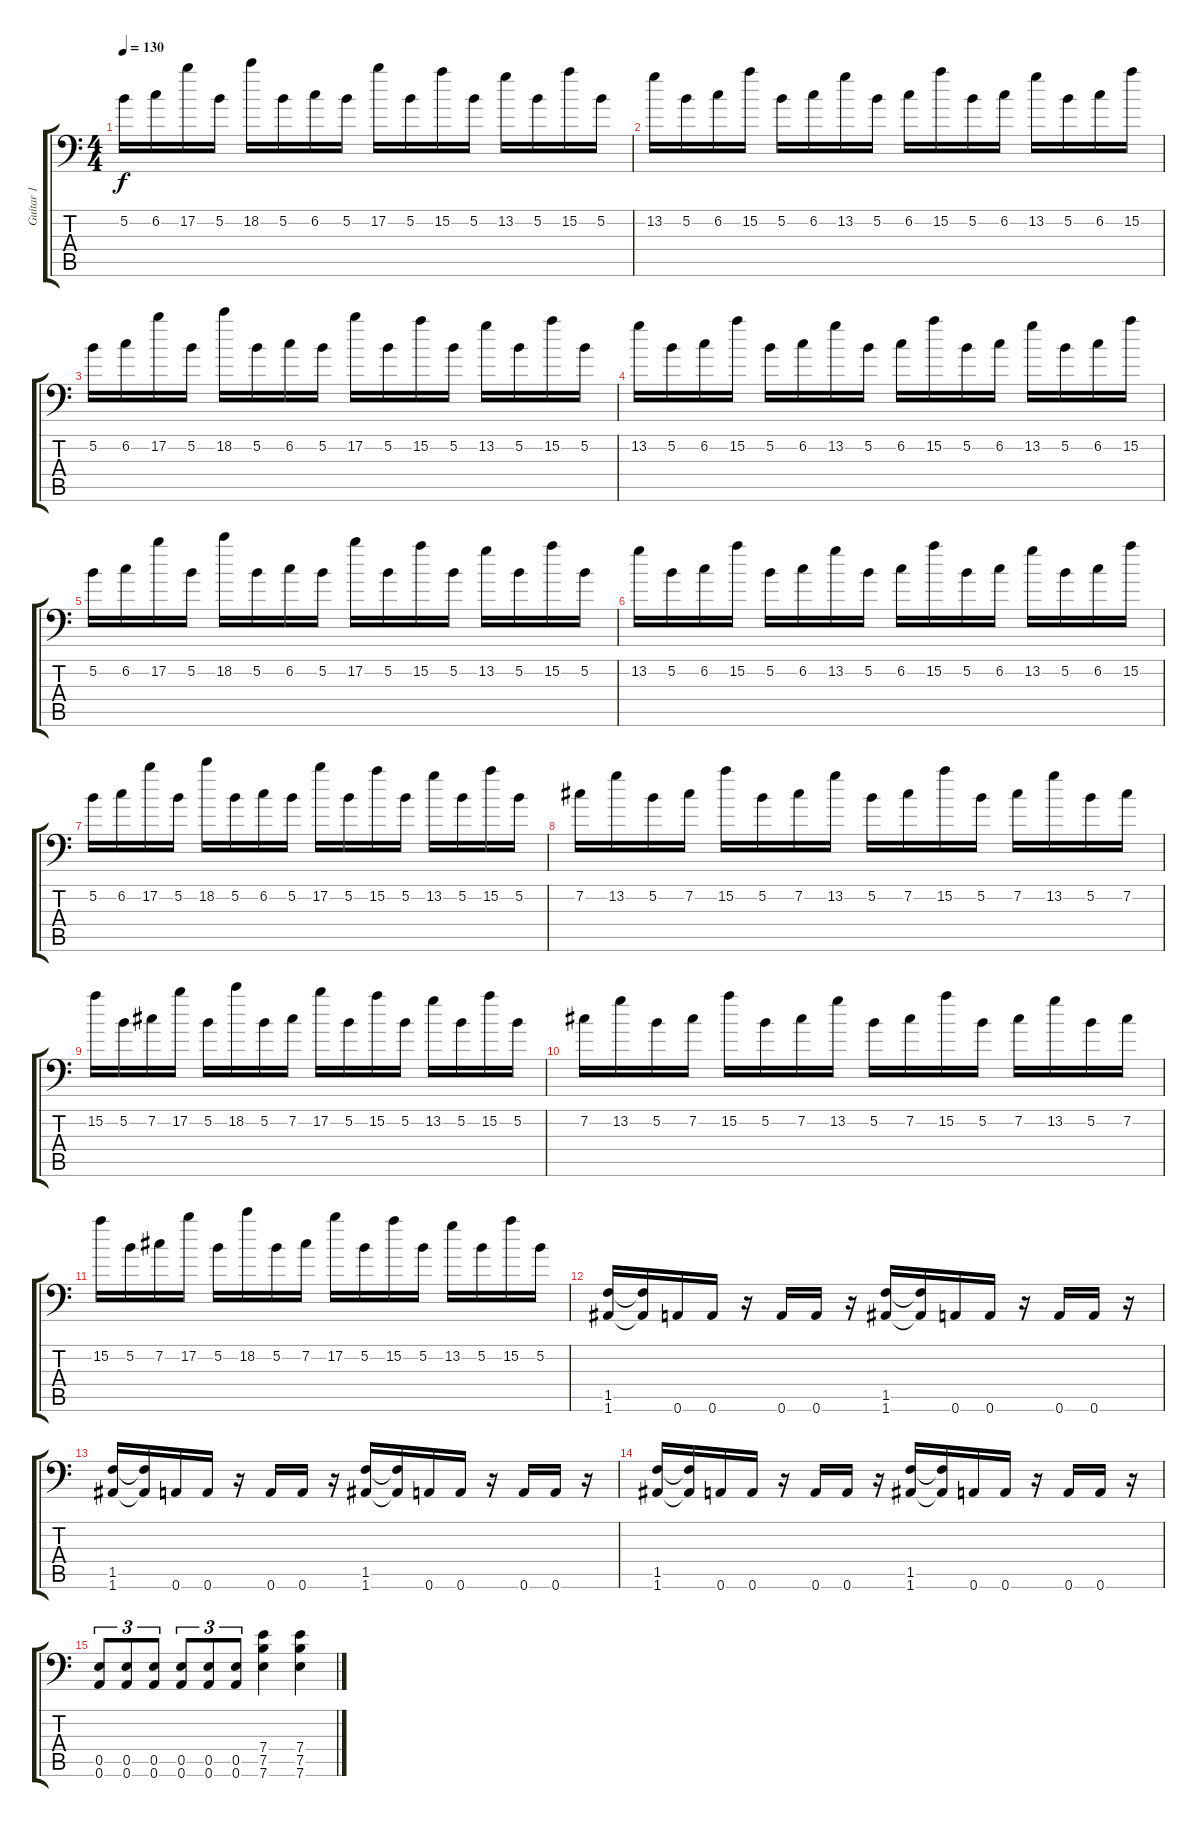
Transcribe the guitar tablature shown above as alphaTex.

\track ("Guitar 1" "Guitar 1") {instrument distortionguitar}
\staff {score tabs}
\tuning (B3 Gb3 D3 A2 E2 A1) {hide}
\ts (4 4)
\tempo 130
\clef f4
\ks c
5.2.16{dy f} 6.2.16 17.2.16 5.2.16 18.2.16 5.2.16 6.2.16 5.2.16 17.2.16 5.2.16 15.2.16 5.2.16 13.2.16 5.2.16 15.2.16 5.2.16 |
13.2.16 5.2.16 6.2.16 15.2.16 5.2.16 6.2.16 13.2.16 5.2.16 6.2.16 15.2.16 5.2.16 6.2.16 13.2.16 5.2.16 6.2.16 15.2.16 |
5.2.16 6.2.16 17.2.16 5.2.16 18.2.16 5.2.16 6.2.16 5.2.16 17.2.16 5.2.16 15.2.16 5.2.16 13.2.16 5.2.16 15.2.16 5.2.16 |
13.2.16 5.2.16 6.2.16 15.2.16 5.2.16 6.2.16 13.2.16 5.2.16 6.2.16 15.2.16 5.2.16 6.2.16 13.2.16 5.2.16 6.2.16 15.2.16 |
5.2.16 6.2.16 17.2.16 5.2.16 18.2.16 5.2.16 6.2.16 5.2.16 17.2.16 5.2.16 15.2.16 5.2.16 13.2.16 5.2.16 15.2.16 5.2.16 |
13.2.16 5.2.16 6.2.16 15.2.16 5.2.16 6.2.16 13.2.16 5.2.16 6.2.16 15.2.16 5.2.16 6.2.16 13.2.16 5.2.16 6.2.16 15.2.16 |
5.2.16 6.2.16 17.2.16 5.2.16 18.2.16 5.2.16 6.2.16 5.2.16 17.2.16 5.2.16 15.2.16 5.2.16 13.2.16 5.2.16 15.2.16 5.2.16 |
7.2.16 13.2.16 5.2.16 7.2.16 15.2.16 5.2.16 7.2.16 13.2.16 5.2.16 7.2.16 15.2.16 5.2.16 7.2.16 13.2.16 5.2.16 7.2.16 |
15.2.16 5.2.16 7.2.16 17.2.16 5.2.16 18.2.16 5.2.16 7.2.16 17.2.16 5.2.16 15.2.16 5.2.16 13.2.16 5.2.16 15.2.16 5.2.16 |
7.2.16 13.2.16 5.2.16 7.2.16 15.2.16 5.2.16 7.2.16 13.2.16 5.2.16 7.2.16 15.2.16 5.2.16 7.2.16 13.2.16 5.2.16 7.2.16 |
15.2.16 5.2.16 7.2.16 17.2.16 5.2.16 18.2.16 5.2.16 7.2.16 17.2.16 5.2.16 15.2.16 5.2.16 13.2.16 5.2.16 15.2.16 5.2.16 |
(1.5 1.6).16 (1.5{t} 1.6{t}).16 0.6.16 0.6.16 r.16 0.6.16 0.6.16 r.16 (1.5 1.6).16 (1.5{t} 1.6{t}).16 0.6.16 0.6.16 r.16 0.6.16 0.6.16 r.16 |
(1.5 1.6).16 (1.5{t} 1.6{t}).16 0.6.16 0.6.16 r.16 0.6.16 0.6.16 r.16 (1.5 1.6).16 (1.5{t} 1.6{t}).16 0.6.16 0.6.16 r.16 0.6.16 0.6.16 r.16 |
(1.5 1.6).16 (1.5{t} 1.6{t}).16 0.6.16 0.6.16 r.16 0.6.16 0.6.16 r.16 (1.5 1.6).16 (1.5{t} 1.6{t}).16 0.6.16 0.6.16 r.16 0.6.16 0.6.16 r.16 |
(0.5 0.6).8{tu (3 2)} (0.5 0.6).8{tu (3 2)} (0.5 0.6).8{tu (3 2)} (0.5 0.6).8{tu (3 2)} (0.5 0.6).8{tu (3 2)} (0.5 0.6).8{tu (3 2)} (7.4 7.5 7.6).4 (7.4 7.5 7.6).4
